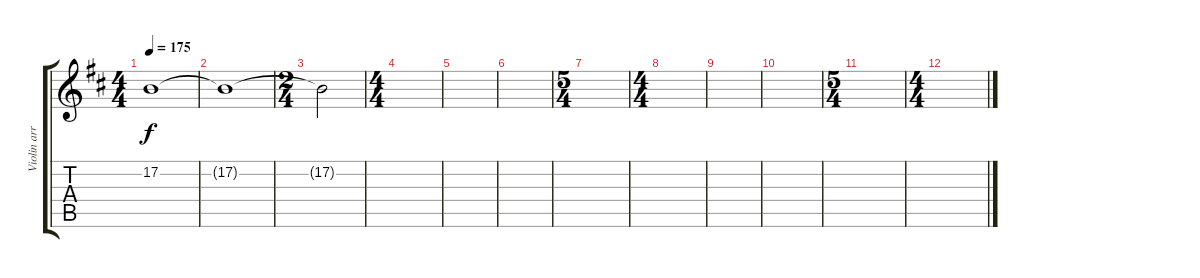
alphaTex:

\track ("Violin arr. for Guitar" "Violin arr") {instrument violin}
\staff {score tabs}
\tuning (B3 Gb3 D3 A2 E2 B1) {hide}
\ts (4 4)
\tempo 175
\clef g2
\ks bminor
17.2{t}.1{dy f} |
17.2{t}.1 |
\ts (2 4)
17.2{t}.2 |
\ts (4 4)
|
|
|
\ts (5 4)
|
\ts (4 4)
|
|
|
\ts (5 4)
|
\ts (4 4)
